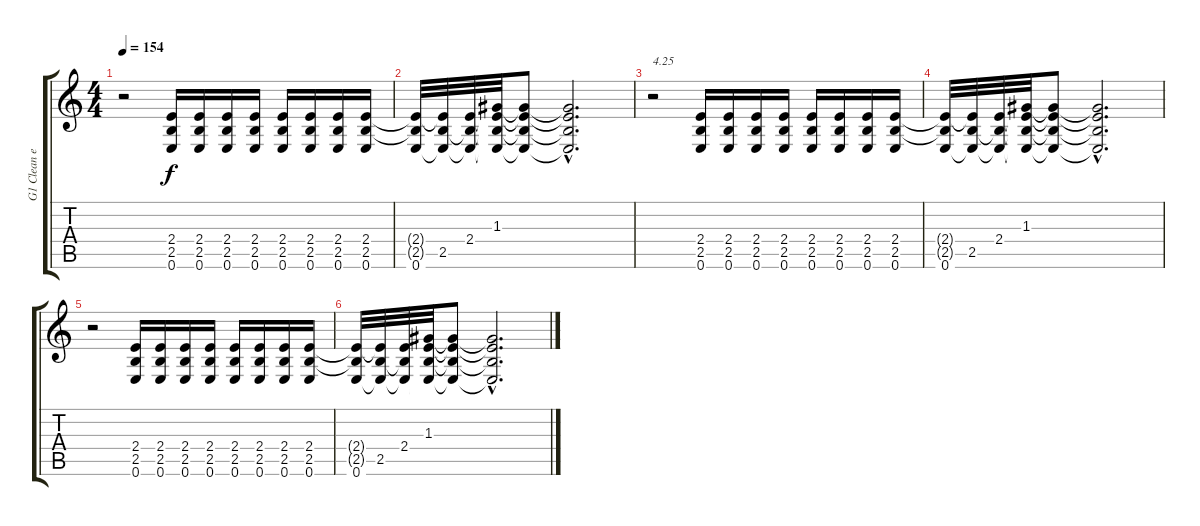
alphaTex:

\track ("G1 Clean et Disto" "G1 Clean e") {instrument acousticguitarsteel}
\staff {score tabs}
\tuning (E4 B3 G3 D3 A2 E2) {hide}
\ts (4 4)
\tempo 154
\clef g2
\ks c
r.2{dy f} (2.4 2.5 0.6).16 (2.4 2.5 0.6).16 (2.4 2.5 0.6).16 (2.4 2.5 0.6).16 (2.4 2.5 0.6).16 (2.4 2.5 0.6).16 (2.4 2.5 0.6).16 (2.4 2.5 0.6).16 |
(2.4{t} 2.5{t} 0.6).32 (2.4{t} 2.5 0.6{t}).32 (2.4 2.5{t} 0.6{t}).32 (1.3 2.4{t} 2.5{t} 0.6{t}).32 (1.3{t} 2.4{t} 2.5{t} 0.6{t}).8 (1.3{hac t} 2.4{hac t} 2.5{hac t} 0.6{hac t}).2{d} |
r.2{txt "4.25"} (2.4 2.5 0.6).16 (2.4 2.5 0.6).16 (2.4 2.5 0.6).16 (2.4 2.5 0.6).16 (2.4 2.5 0.6).16 (2.4 2.5 0.6).16 (2.4 2.5 0.6).16 (2.4 2.5 0.6).16 |
(2.4{t} 2.5{t} 0.6).32 (2.4{t} 2.5 0.6{t}).32 (2.4 2.5{t} 0.6{t}).32 (1.3 2.4{t} 2.5{t} 0.6{t}).32 (1.3{t} 2.4{t} 2.5{t} 0.6{t}).8 (1.3{hac t} 2.4{hac t} 2.5{hac t} 0.6{hac t}).2{d} |
r.2 (2.4 2.5 0.6).16 (2.4 2.5 0.6).16 (2.4 2.5 0.6).16 (2.4 2.5 0.6).16 (2.4 2.5 0.6).16 (2.4 2.5 0.6).16 (2.4 2.5 0.6).16 (2.4 2.5 0.6).16 |
(2.4{t} 2.5{t} 0.6).32 (2.4{t} 2.5 0.6{t}).32 (2.4 2.5{t} 0.6{t}).32 (1.3 2.4{t} 2.5{t} 0.6{t}).32 (1.3{t} 2.4{t} 2.5{t} 0.6{t}).8 (1.3{hac t} 2.4{hac t} 2.5{hac t} 0.6{hac t}).2{d}
